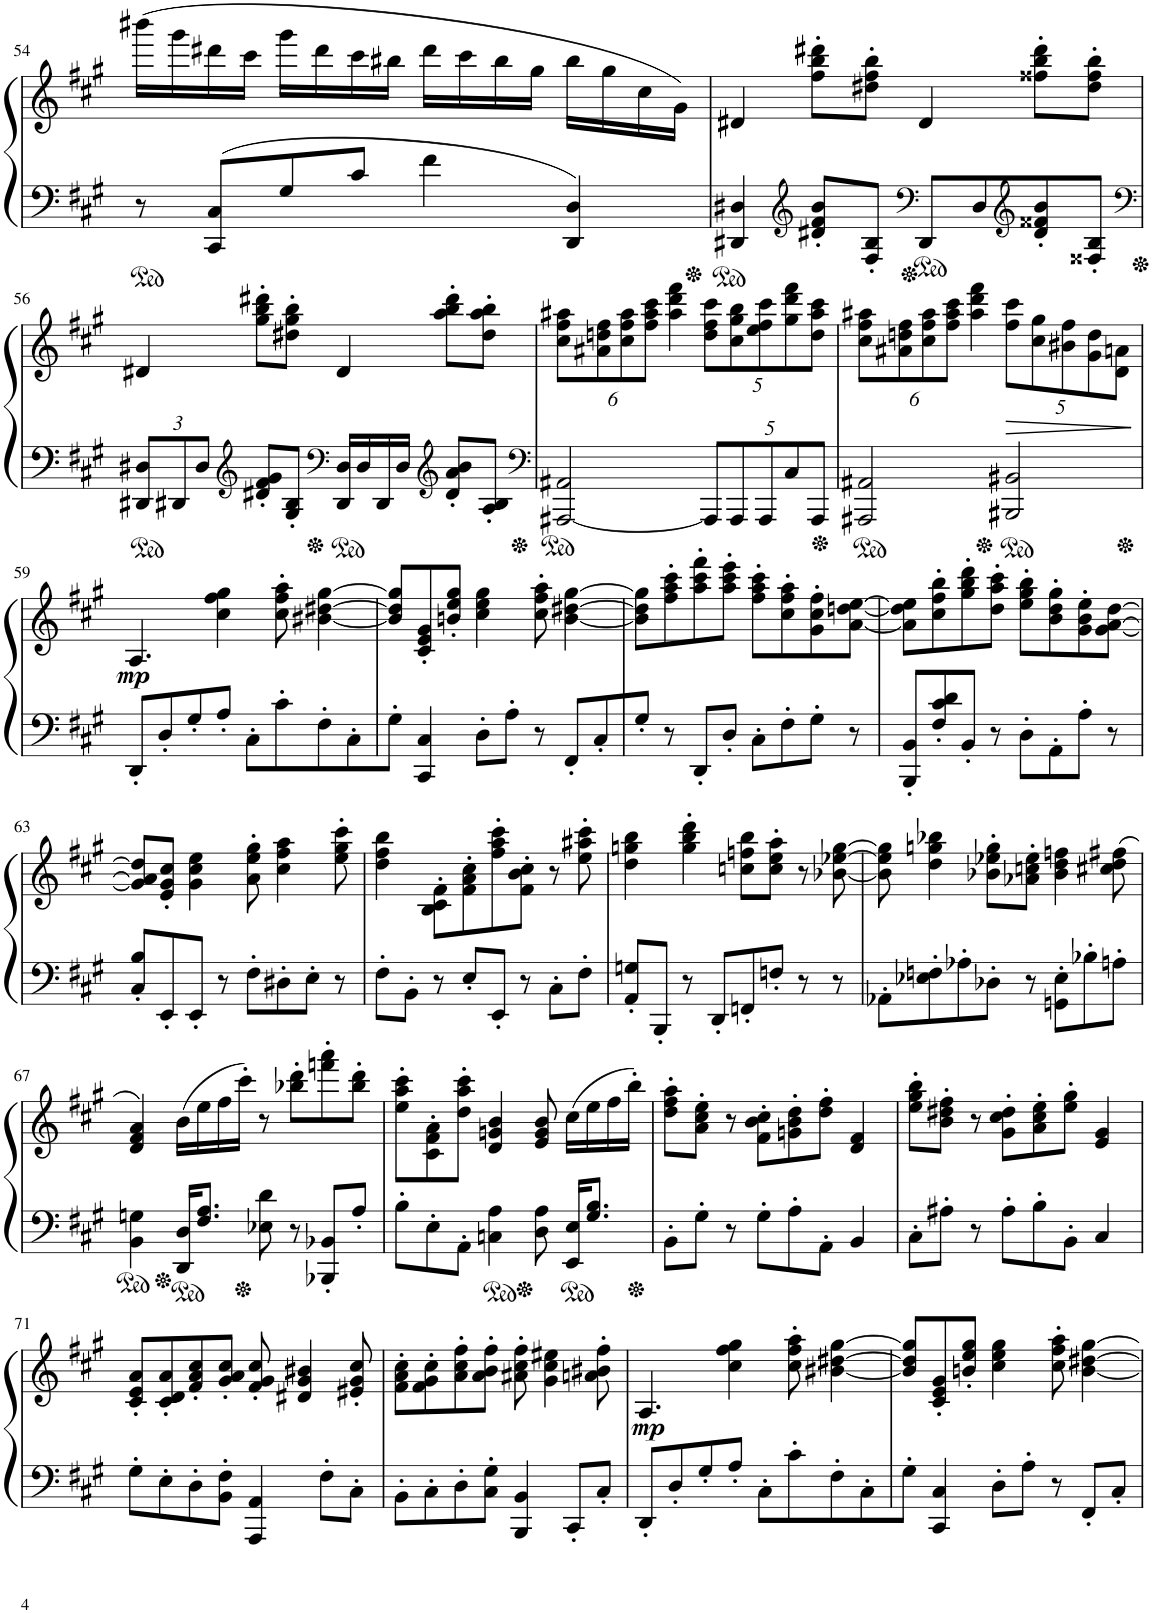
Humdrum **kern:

**kern	**kern	**dynam
*part1	*part1	*part1
*staff2	*staff1	*staff1/2
*I"Piano	*	*
*I'Pno.	*	*
!!LO:PB:g=z
*clefF4	*clefG2	*
*k[f#c#g#]	*k[f#c#g#]	*
*M4/4	*M4/4	*
=54	=54	=54
8r	(16bbb#X\LL	.
.	16ggg#\	.
8CC#/ 8C#/L	16ddd#X\	.
.	16ccc#\JJ	.
8G#/	16ggg#\LL	.
.	16ddd#\	.
8c#/J	16ccc#\	.
.	16bb#X\JJ	.
4f#\	16ddd#\LL	.
.	16ccc#\	.
.	16bb#\	.
.	16gg#\JJ	.
4DD/ 4D/	16bb#\LL	.
.	16gg#\	.
.	16cc#\	.
.	16g#\JJ)	.
=55	=55	=55
4DD#X/ 4D#X/	4d#X/	.
*clefG2	*	*
8d#X/' 8f#/' 8b/'L	8ff#\' 8bb\' 8ddd#X\'L	.
8F#/' 8B/'J	8dd#X\' 8ff#\' 8bb\'J	.
*clefF4	*	*
8DD#/L	4d#/	.
8D#/	.	.
*clefG2	*	*
8d#/' 8f##X/' 8b/'	8ff##X\' 8bb\' 8ddd#\'L	.
8F##X/' 8B/'J	8dd#\' 8ff##\' 8bb\'J	.
!!LO:LB:g=z
=56	=56	=56
*clefF4	*	*
*Xbrackettup	*	*
12DD#X/ 12D#X/L	4d#X/	.
12DD#X/	.	.
12D#/J	.	.
*clefG2	*	*
8d#X/' 8f#/' 8g#/'L	8gg#\' 8bb\' 8ddd#X\'L	.
8G#/' 8B/'J	8dd#X\' 8gg#\' 8bb\'J	.
*clefF4	*	*
16DD#/ 16D#/LL	4d#/	.
16D#/	.	.
16DD#/	.	.
16D#/JJ	.	.
*clefG2	*	*
8d#/' 8a/' 8b/'L	8aa\' 8bb\' 8ddd#\'L	.
8A/' 8B/'J	8dd#\' 8aa\' 8bb\'J	.
=57	=57	=57
*clefF4	*	*
*	*Xbrackettup	*
[2AAA#X/ 2AA#X/	12cc#\ 12ff#\ 12aa#X\L	.
.	12a#X\ 12ddn\ 12ff#\	.
.	12cc#\ 12ff#\ 12aa#\	.
.	12ff#\ 12aa#\ 12ccc#\J	.
.	6aa#\ 6ddd\ 6fff#\	.
10AAA#/L]	10dd\ 10ff#\ 10ccc#\L	.
10AAA#/	10cc#\ 10gg#\ 10bb\	.
10AAA#/	10ee\ 10ff#\ 10ccc#\	.
10C#/	10gg#\ 10ddd\ 10fff#\	.
10AAA#/J	10dd\ 10aa#\ 10ccc#\J	.
=58	=58	=58
2AAA#X/ 2AA#X/	12cc#\ 12ff#\ 12aa#X\L	.
.	12a#X\ 12ddn\ 12ff#\	.
.	12cc#\ 12ff#\ 12aa#\	.
.	12ff#\ 12aa#\ 12ccc#\J	.
.	6aa#\ 6ddd\ 6fff#\	.
!	!	!LO:HP:b
2BBB#X/ 2BB#X/	10ff#\ 10ccc#\L	>
.	10cc#\ 10gg#\	.
.	10b#X\ 10ff#\	.
.	10g#\ 10dd\	.
.	10d\ 10an\J	.
.	.	]
!!LO:LB:g=z
=59	=59	=59
!	!	!LO:DY:b
8DD'/L	4.A/	mp
8D'/	.	.
8G#'/	.	.
8A'/J	4cc#\ 4ff#\ 4gg#\	.
8C#'\L	.	.
8c#'\	8cc#\' 8ff#\' 8aa\'	.
8F#'\	[4b#X\ [4dd#X\ [4gg#\	.
8C#'\	.	.
=60	=60	=60
8G#'\J	8b#/] 8dd#/] 8gg#/]L	.
4CC#/ 4C#/	8c#/' 8e/' 8g#/'	.
.	8bn/' 8ee/' 8gg#/'J	.
8D'\L	4cc#\ 4ee\ 4gg#\	.
8A'\J	.	.
8r	8cc#\' 8ff#\' 8aa\'	.
8FF#'/L	[4b\ [4dd#X\ [4gg#\	.
8C#'/	.	.
=61	=61	=61
8G#'/J	8b\] 8dd#\] 8gg#\]L	.
8r	8ff#\' 8aa\' 8ccc#\'	.
8DD'/L	8aa\' 8ccc#\' 8fff#\'	.
8D'/J	8aa\' 8ccc#\' 8eee\'J	.
8C#'\L	8ff#\' 8aa\' 8ccc#\'L	.
8F#'\	8cc#\' 8ff#\' 8aa\'	.
8G#'\J	8g#\' 8cc#\' 8ff#\'	.
8r	[8a\ [8ddn\ [8ee\J	.
=62	=62	=62
8BBB/' 8BB/'L	8a\] 8dd\] 8ee\]L	.
8F#/' 8c#/' 8d/'	8cc#\' 8ff#\' 8bb\'	.
8BB'/J	8gg#\' 8bb\' 8ddd\'	.
8r	8dd\' 8aa\' 8ccc#\'J	.
8D'\L	8ee\' 8gg#\' 8bb\'L	.
8AA'\	8b\' 8dd\' 8gg#\'	.
8A'\J	8g#\' 8b\' 8ee\'	.
8r	[8g#\ [8a\ [8dd\J	.
!!LO:LB:g=z
=63	=63	=63
8C#/' 8B/'L	8g#/] 8a/] 8dd/]L	.
8EE'/	8e/' 8g#/' 8cc#/'J	.
8EE'/J	4g#\ 4cc#\ 4ee\	.
8r	.	.
8F#'\L	8a\' 8ee\' 8gg#\'	.
8D#X'\	4cc#\ 4ff#\ 4aa\	.
8E'\J	.	.
8r	8ee\' 8gg#\' 8ccc#\'	.
=64	=64	=64
8F#'\L	4dd\ 4ff#\ 4bb\	.
8BB'\J	.	.
8r	8B\' 8c#\' 8f#\'L	.
8E'/L	8f#\' 8a\' 8cc#\'	.
8EE'/J	8ff#\' 8aa\' 8ccc#\'	.
8r	8f#\' 8b\' 8cc#\'J	.
8C#'\L	8r	.
8F#'\J	8ee\' 8aa#X\' 8ccc#\'	.
=65	=65	=65
8AA/' 8Gn/'L	4dd\ 4ggn\ 4bb\	.
8BBB'/J	.	.
8r	4gg\' 4bb\' 4ddd\'	.
8DD'/L	.	.
8FFn'/	8ccn\ 8ffn\ 8bb\L	.
8Fn'/J	8cc\' 8ee\' 8aa\'J	.
8r	8r	.
8r	[8b-X\ [8ee-X\ [8gg\	.
=66	=66	=66
8AA-X'\L	8b-\] 8ee-\] 8gg\]	.
8E-X\' 8Fn\'	4dd\ 4ggn\ 4bb-X\	.
8A-X'\	.	.
8D-X'\J	8b-X\' 8ee-X\' 8gg\'L	.
8r	8a-X\' 8ccn\' 8ee-\'J	.
8GGn\' 8E-\'L	4b-\ 4dd\ 4ffn\	.
8B-X'\	.	.
8An'\J	(8cc#X\ 8dd\ 8ff#X\	.
!!LO:LB:g=z
=67	=67	=67
4BB\ 4Gn\	4d/ 4f#/ 4a/)	.
16DD/ 16D/KL	(16b\LL	.
8.F#/ 8.A/J	16ee\	.
.	16ff#\	.
.	16ccc#'\JJ)	.
8E-X\ 8d\	8r	.
8r	8bb-X\' 8ddd\'L	.
8BBB-X/' 8BB-X/'L	8fffn\' 8aaa\'	.
8A'/J	8bb-\' 8ddd\'J	.
=68	=68	=68
8B'\L	8ee\' 8aa\' 8ccc#\'L	.
8E'\	8c#\' 8f#\' 8a\'	.
8AA'\J	8dd\' 8aa\' 8ccc#\'J	.
4Cn\ 4A\	4d/ 4gn/ 4b/	.
8D\ 8A\	8e/ 8g/ 8b/	.
16EE/ 16E/KL	(16cc#\LL	.
8.G#/ 8.B/J	16ee\	.
.	16ff#\	.
.	16bb'\JJ)	.
=69	=69	=69
8BB'\L	8dd\' 8ff#\' 8aa\'L	.
8G#'\J	8a\' 8cc#\' 8ee\'J	.
8r	8r	.
8G#'\L	8f#\' 8b\' 8cc#\'L	.
8A'\	8gn\' 8b\' 8dd\'	.
8AA'\J	8dd\' 8ff#\'J	.
4BB/	4d/ 4f#/	.
=70	=70	=70
8C#'\L	8ee\' 8gg#\' 8bb\'L	.
8A#X'\J	8b\' 8dd#X\' 8ff#\'J	.
8r	8r	.
8A#'\L	8g#\' 8cc#\' 8dd#\'L	.
8B'\	8a\' 8cc#\' 8ee\'	.
8BB'\J	8ee\' 8gg#\'J	.
4C#/	4e/ 4g#/	.
!!LO:LB:g=z
=71	=71	=71
8G#'\L	8c#/' 8e/' 8a/'L	.
8E'\	8c#/' 8d/' 8a/'	.
8D'\	8f#/' 8a/' 8cc#/'	.
8BB\' 8F#\'J	8g#/' 8a/' 8cc#/'J	.
4AAA/ 4AA/	8f#/' 8g#/' 8cc#/'	.
.	4d#X/ 4g#/ 4b#X/	.
8F#'\L	.	.
8C#'\J	8e#X/' 8g#/' 8cc#/'	.
=72	=72	=72
8BB'\L	8f#\' 8a\' 8cc#\'L	.
8C#'\	8f#\' 8g#\' 8cc#\'	.
8D'\	8a\' 8cc#\' 8ff#\'	.
8C#\' 8G#\'J	8a\' 8b\' 8ff#\'J	.
4BBB/ 4BB/	8a#X\' 8cc#\' 8ff#\'	.
.	4g#\ 4cc#\ 4ee#X\	.
8CC#'/L	.	.
8C#'/J	8an\' 8b#X\' 8ff#\'	.
=73	=73	=73
!	!	!LO:DY:b
8DD'/L	4.A/	mp
8D'/	.	.
8G#'/	.	.
8A'/J	4cc#\ 4ff#\ 4gg#\	.
8C#'\L	.	.
8c#'\	8cc#\' 8ff#\' 8aa\'	.
8F#'\	[4b#X\ [4dd#X\ [4gg#\	.
8C#'\	.	.
=74	=74	=74
8G#'\J	8b#/] 8dd#/] 8gg#/]L	.
4CC#/ 4C#/	8c#/' 8e/' 8g#/'	.
.	8bn/' 8ee/' 8gg#/'J	.
8D'\L	4cc#\ 4ee\ 4gg#\	.
8A'\J	.	.
8r	8cc#\' 8ff#\' 8aa\'	.
8FF#'/L	[4b\ [4dd#X\ [4gg#\	.
8C#'/J	.	.
=	=	=
*-	*-	*-
